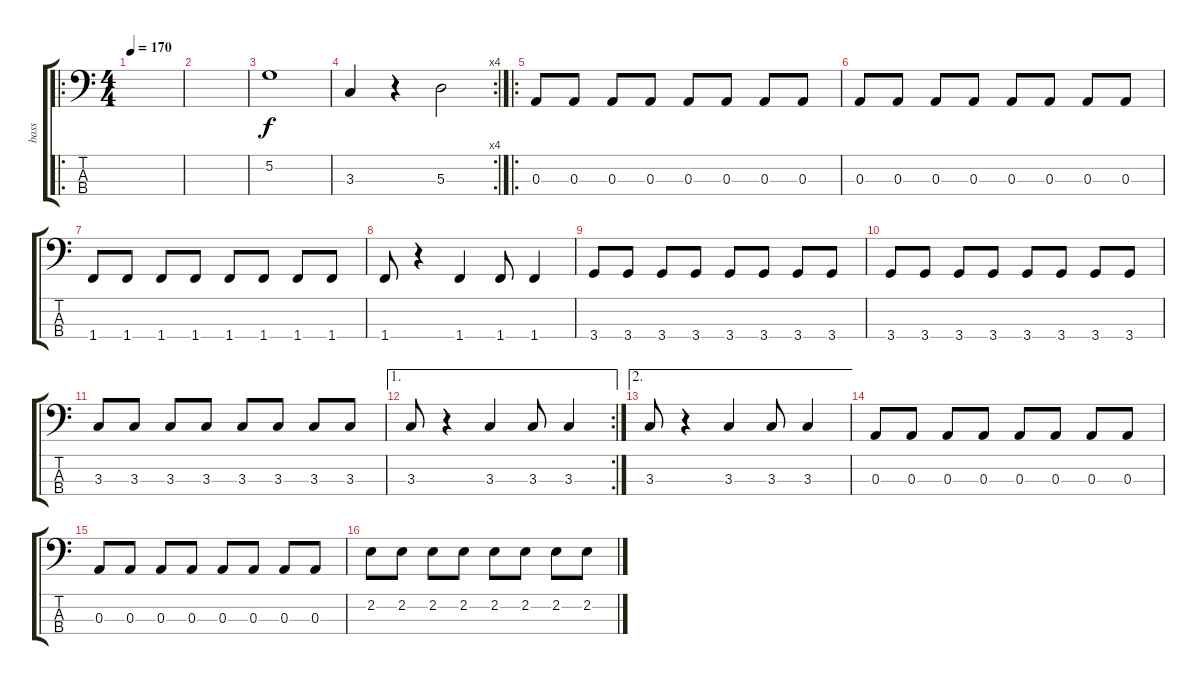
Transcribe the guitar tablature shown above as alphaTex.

\track ("bass" "bass") {instrument electricbasspick}
\staff {score tabs}
\tuning (G2 D2 A1 E1) {hide}
\ro
\ts (4 4)
\tempo 170
\clef f4
\ks c
|
|
5.2.1 |
\rc 4
3.3.4 r.4 5.3.2 |
\ro
0.3.8 0.3.8 0.3.8 0.3.8 0.3.8 0.3.8 0.3.8 0.3.8 |
0.3.8 0.3.8 0.3.8 0.3.8 0.3.8 0.3.8 0.3.8 0.3.8 |
1.4.8 1.4.8 1.4.8 1.4.8 1.4.8 1.4.8 1.4.8 1.4.8 |
1.4.8 r.4 1.4.4 1.4.8 1.4.4 |
3.4.8 3.4.8 3.4.8 3.4.8 3.4.8 3.4.8 3.4.8 3.4.8 |
3.4.8 3.4.8 3.4.8 3.4.8 3.4.8 3.4.8 3.4.8 3.4.8 |
3.3.8 3.3.8 3.3.8 3.3.8 3.3.8 3.3.8 3.3.8 3.3.8 |
\ae 1
\rc 2
3.3.8 r.4 3.3.4 3.3.8 3.3.4 |
\ae 2
3.3.8 r.4 3.3.4 3.3.8 3.3.4 |
0.3.8 0.3.8 0.3.8 0.3.8 0.3.8 0.3.8 0.3.8 0.3.8 |
0.3.8 0.3.8 0.3.8 0.3.8 0.3.8 0.3.8 0.3.8 0.3.8 |
2.2.8 2.2.8 2.2.8 2.2.8 2.2.8 2.2.8 2.2.8 2.2.8
